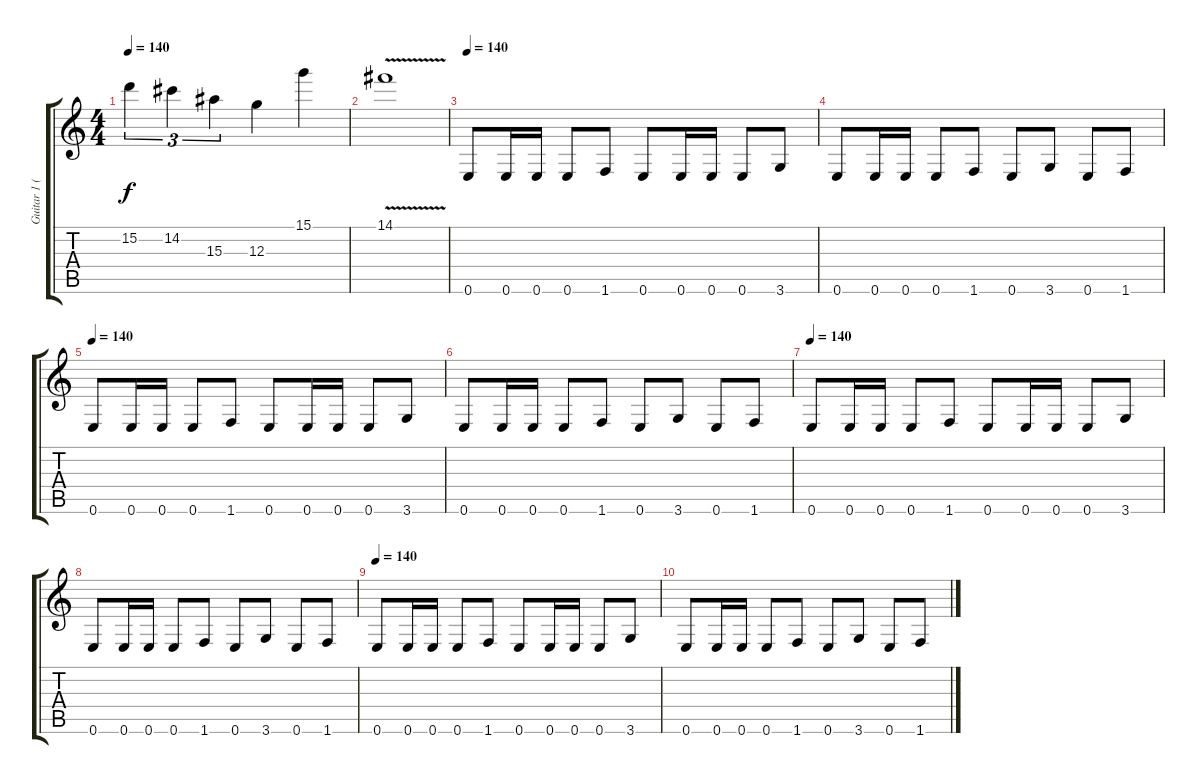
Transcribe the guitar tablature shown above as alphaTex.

\track ("Guitar 1 (Christofer Johnsson)" "Guitar 1 (") {instrument distortionguitar}
\staff {score tabs}
\tuning (E4 B3 G3 D3 A2 E2) {hide}
\ts (4 4)
\tempo 140
\clef g2
\ks c
15.2.4{tu (3 2) dy f} 14.2.4{tu (3 2)} 15.3.4{tu (3 2)} 12.3.4 15.1.4 |
14.1{v}.1 |
\tempo 140
0.6.8{instrument distortionguitar} 0.6.16 0.6.16 0.6.8 1.6.8 0.6.8 0.6.16 0.6.16 0.6.8 3.6.8 |
0.6.8 0.6.16 0.6.16 0.6.8 1.6.8 0.6.8 3.6.8 0.6.8 1.6.8 |
\tempo 140
0.6.8 0.6.16 0.6.16 0.6.8 1.6.8 0.6.8 0.6.16 0.6.16 0.6.8 3.6.8 |
0.6.8 0.6.16 0.6.16 0.6.8 1.6.8 0.6.8 3.6.8 0.6.8 1.6.8 |
\tempo 140
0.6.8 0.6.16 0.6.16 0.6.8 1.6.8 0.6.8 0.6.16 0.6.16 0.6.8 3.6.8 |
0.6.8 0.6.16 0.6.16 0.6.8 1.6.8 0.6.8 3.6.8 0.6.8 1.6.8 |
\tempo 140
0.6.8 0.6.16 0.6.16 0.6.8 1.6.8 0.6.8 0.6.16 0.6.16 0.6.8 3.6.8 |
0.6.8 0.6.16 0.6.16 0.6.8 1.6.8 0.6.8 3.6.8 0.6.8 1.6.8
